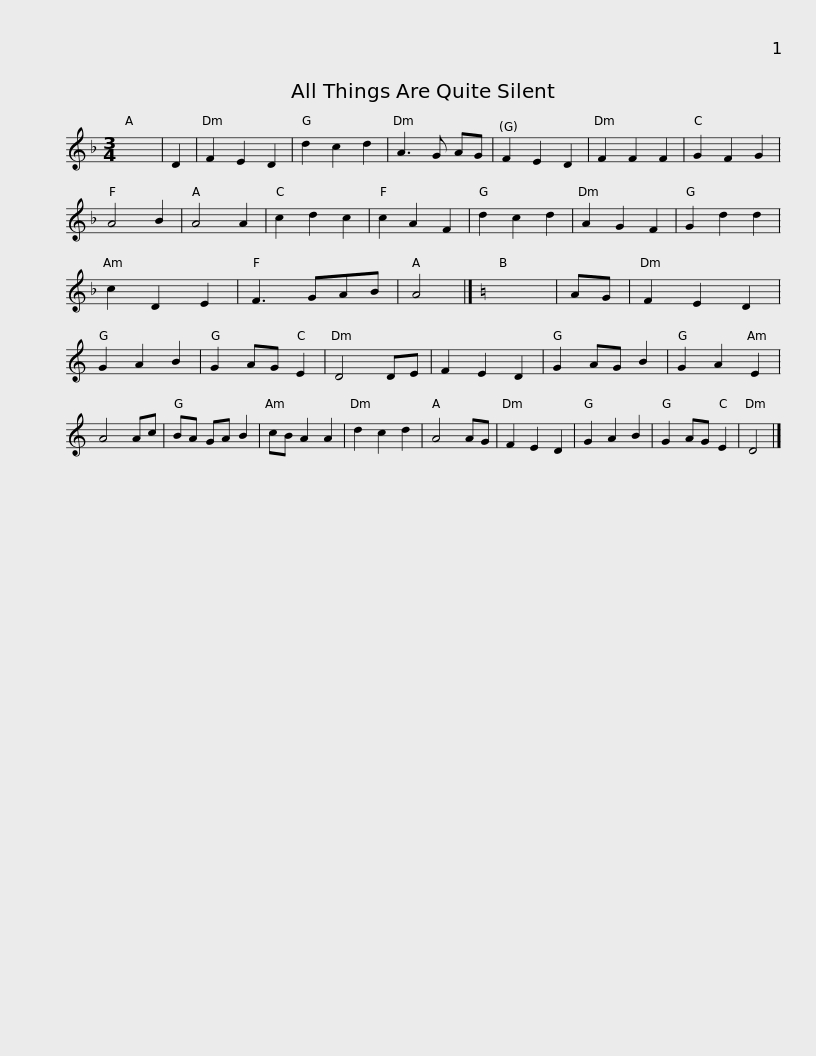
X:1
L:1/8
M:3/4
I:linebreak $
K:Dmin
V:1 treble
V:1
 x6 | D2 | F2 E2 D2 | d2 c2 d2 | A3 G AG | %5
 F2 E2 D2 | F2 F2 F2 | G2 F2 G2 | A4 B2 | A4 A2 | %10
 c2 d2 c2 | c2 A2 F2 | d2 c2 d2 |$ A2 G2 F2 | G2 d2 d2 | %15
 c2 D2 E2 | F3 GAB | A4 |][K:C] x6 | AG | %20
 F2 E2 D2 | G2 A2 B2 | G2 AG E2 | D4 DE | F2 E2 D2 | %25
 G2 AG B2 |$ G2 A2 E2 | A4 Ac | BA GA B2 | cB A2 A2 | %30
 d2 c2 d2 | A4 AG | F2 E2 D2 | G2 A2 B2 | G2 AG E2 | %35
 D4 |] %36
